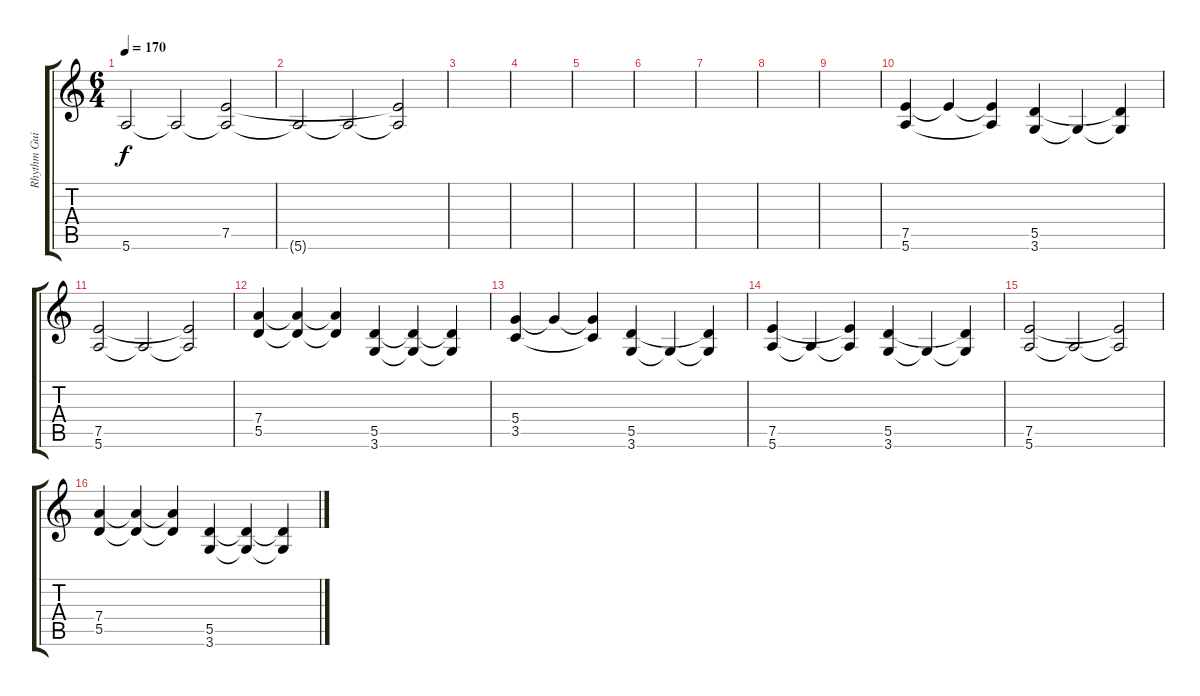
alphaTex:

\track ("Rhythm Guitar" "Rhythm Gui") {instrument distortionguitar}
\staff {score tabs}
\tuning (E4 B3 G3 D3 A2 E2) {hide}
\ts (6 4)
\tempo 170
\clef g2
\ks c
5.6{t}.2{dy f} 5.6{t}.2 (7.5{t} 5.6{t}).2 |
5.6{t}.2 5.6{t}.2 (7.5{t} 5.6{t}).2 |
|
|
|
|
|
|
|
(7.5 5.6).4 7.5{t}.4 (7.5{t} 5.6{t}).4 (5.5 3.6).4 3.6{t}.4 (5.5{t} 3.6{t}).4 |
(7.5 5.6).2 5.6{t}.2 (7.5{t} 5.6{t}).2 |
(7.4 5.5).4 (7.4{t} 5.5{t}).4 (7.4{t} 5.5{t}).4 (5.5 3.6).4 (5.5{t} 3.6{t}).4 (5.5{t} 3.6{t}).4 |
(5.4 3.5).4 5.4{t}.4 (5.4{t} 3.5{t}).4 (5.5 3.6).4 3.6{t}.4 (5.5{t} 3.6{t}).4 |
(7.5 5.6).4 5.6{t}.4 (7.5{t} 5.6{t}).4 (5.5 3.6).4 3.6{t}.4 (5.5{t} 3.6{t}).4 |
(7.5 5.6).2 5.6{t}.2 (7.5{t} 5.6{t}).2 |
(7.4 5.5).4 (7.4{t} 5.5{t}).4 (7.4{t} 5.5{t}).4 (5.5 3.6).4 (5.5{t} 3.6{t}).4 (5.5{t} 3.6{t}).4
